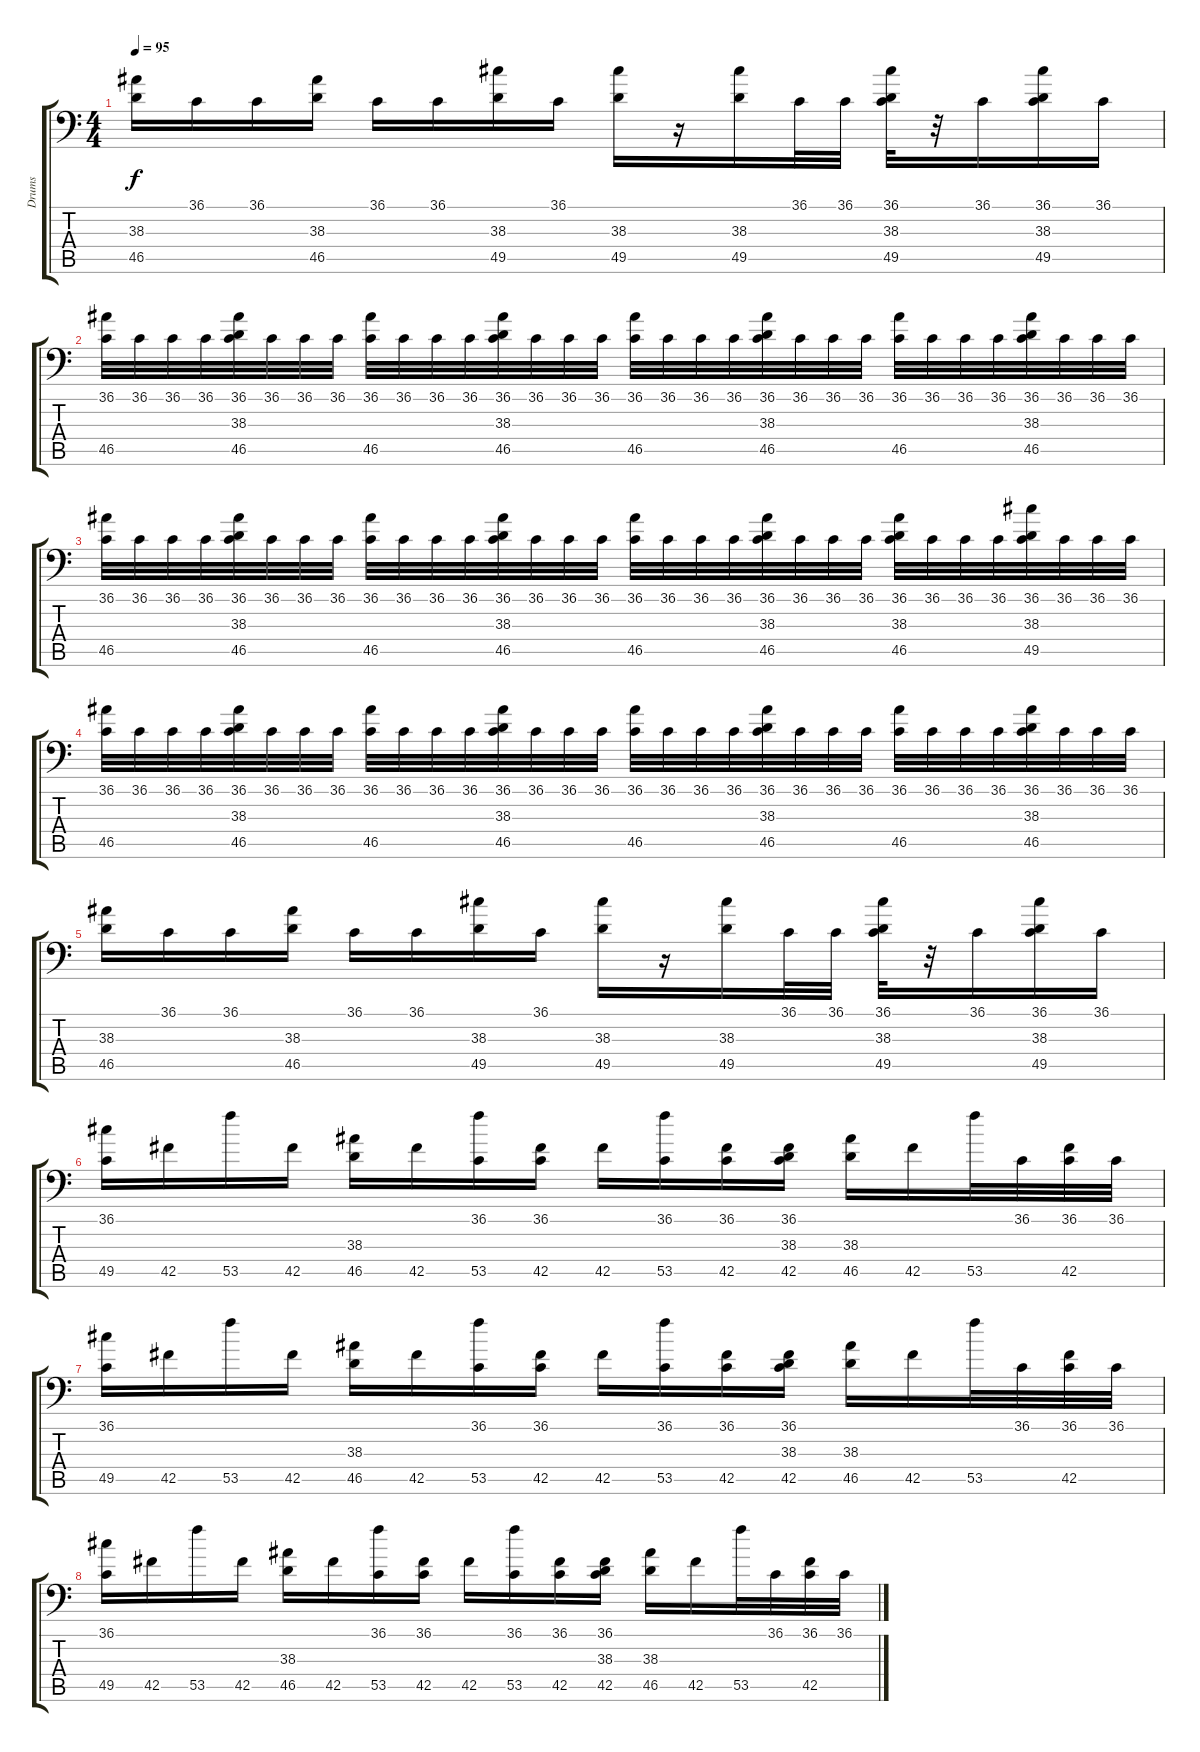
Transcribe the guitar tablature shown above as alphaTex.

\track ("Drums" "Drums") {instrument acousticgrandpiano}
\staff {score tabs}
\tuning (C-1 C-1 C-1 C-1 C-1 C-1) {hide}
\ts (4 4)
\tempo 95
\clef f4
\ks c
(38.3 46.5).16{dy f} 36.1.16 36.1.16 (38.3 46.5).16 36.1.16 36.1.16 (38.3 49.5).16 36.1.16 (38.3 49.5).16 r.16 (38.3 49.5).16 36.1.32 36.1.32 (36.1 38.3 49.5).32 r.32 36.1.16 (36.1 38.3 49.5).16 36.1.16 |
(36.1 46.5).32 36.1.32 36.1.32 36.1.32 (36.1 38.3 46.5).32 36.1.32 36.1.32 36.1.32 (36.1 46.5).32 36.1.32 36.1.32 36.1.32 (36.1 38.3 46.5).32 36.1.32 36.1.32 36.1.32 (36.1 46.5).32 36.1.32 36.1.32 36.1.32 (36.1 38.3 46.5).32 36.1.32 36.1.32 36.1.32 (36.1 46.5).32 36.1.32 36.1.32 36.1.32 (36.1 38.3 46.5).32 36.1.32 36.1.32 36.1.32 |
(36.1 46.5).32 36.1.32 36.1.32 36.1.32 (36.1 38.3 46.5).32 36.1.32 36.1.32 36.1.32 (36.1 46.5).32 36.1.32 36.1.32 36.1.32 (36.1 38.3 46.5).32 36.1.32 36.1.32 36.1.32 (36.1 46.5).32 36.1.32 36.1.32 36.1.32 (36.1 38.3 46.5).32 36.1.32 36.1.32 36.1.32 (36.1 38.3 46.5).32 36.1.32 36.1.32 36.1.32 (36.1 38.3 49.5).32 36.1.32 36.1.32 36.1.32 |
(36.1 46.5).32 36.1.32 36.1.32 36.1.32 (36.1 38.3 46.5).32 36.1.32 36.1.32 36.1.32 (36.1 46.5).32 36.1.32 36.1.32 36.1.32 (36.1 38.3 46.5).32 36.1.32 36.1.32 36.1.32 (36.1 46.5).32 36.1.32 36.1.32 36.1.32 (36.1 38.3 46.5).32 36.1.32 36.1.32 36.1.32 (36.1 46.5).32 36.1.32 36.1.32 36.1.32 (36.1 38.3 46.5).32 36.1.32 36.1.32 36.1.32 |
(38.3 46.5).16 36.1.16 36.1.16 (38.3 46.5).16 36.1.16 36.1.16 (38.3 49.5).16 36.1.16 (38.3 49.5).16 r.16 (38.3 49.5).16 36.1.32 36.1.32 (36.1 38.3 49.5).32 r.32 36.1.16 (36.1 38.3 49.5).16 36.1.16 |
(36.1 49.5).16 42.5.16 53.5.16 42.5.16 (38.3 46.5).16 42.5.16 (36.1 53.5).16 (36.1 42.5).16 42.5.16 (36.1 53.5).16 (36.1 42.5).16 (36.1 38.3 42.5).16 (38.3 46.5).16 42.5.16 53.5.32 36.1.32 (36.1 42.5).32 36.1.32 |
(36.1 49.5).16 42.5.16 53.5.16 42.5.16 (38.3 46.5).16 42.5.16 (36.1 53.5).16 (36.1 42.5).16 42.5.16 (36.1 53.5).16 (36.1 42.5).16 (36.1 38.3 42.5).16 (38.3 46.5).16 42.5.16 53.5.32 36.1.32 (36.1 42.5).32 36.1.32 |
(36.1 49.5).16 42.5.16 53.5.16 42.5.16 (38.3 46.5).16 42.5.16 (36.1 53.5).16 (36.1 42.5).16 42.5.16 (36.1 53.5).16 (36.1 42.5).16 (36.1 38.3 42.5).16 (38.3 46.5).16 42.5.16 53.5.32 36.1.32 (36.1 42.5).32 36.1.32
